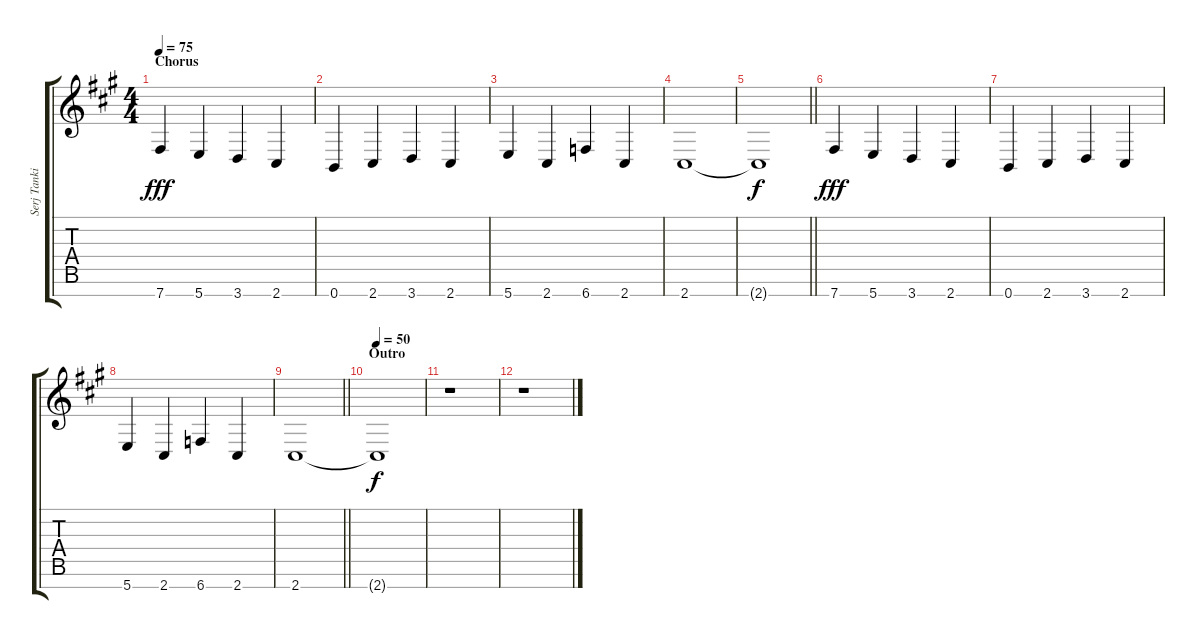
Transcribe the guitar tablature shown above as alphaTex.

\track ("Serj Tankian [Vocals]" "Serj Tanki") {instrument acousticgrandpiano}
\staff {score tabs}
\tuning (E5 B4 G4 D4 A3 E3 B2) {hide}
\ts (4 4)
\section ("" "Chorus")
\tempo 75
\clef g2
\ks f#minor
7.7.4{dy fff} 5.7.4 3.7.4 2.7.4 |
0.7.4 2.7.4 3.7.4 2.7.4 |
5.7.4 2.7.4 6.7.4 2.7.4 |
2.7.1 |
\barLineRight lightlight
2.7{t}.1{dy f} |
7.7.4{dy fff} 5.7.4 3.7.4 2.7.4 |
0.7.4 2.7.4 3.7.4 2.7.4 |
5.7.4 2.7.4 6.7.4 2.7.4 |
\barLineRight lightlight
2.7.1 |
\section ("" "Outro")
\tempo 50
2.7{t}.1{dy f volume 0} |
r.1 |
r.1
